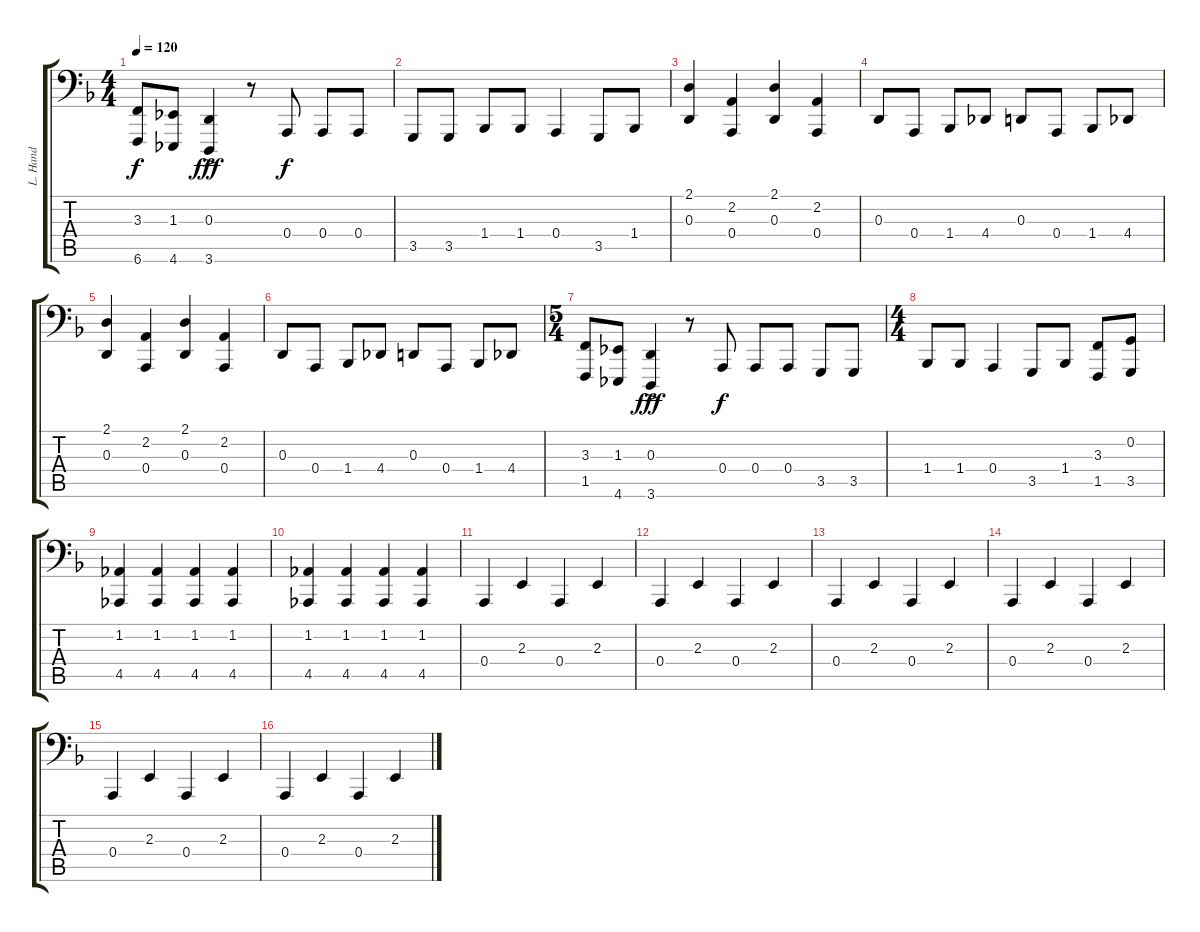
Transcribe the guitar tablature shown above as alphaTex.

\track ("L. Hand" "L. Hand") {instrument acousticgrandpiano}
\staff {score tabs}
\tuning (C3 G2 D2 A1 E1 B0) {hide}
\ts (4 4)
\tempo 120
\clef f4
\ks f
(3.3 6.6).8{dy f volume 16} (1.3 4.6).8 (0.3{ac} 3.6{ac}).4{dy fff} r.8 0.4.8{dy f volume 13} 0.4.8 0.4.8 |
3.5.8 3.5.8 1.4.8 1.4.8 0.4.4 3.5.8 1.4.8 |
(2.1 0.3).4{volume 15} (2.2 0.4).4 (2.1 0.3).4 (2.2 0.4).4 |
0.3.8{volume 16} 0.4.8 1.4.8 4.4.8 0.3.8 0.4.8 1.4.8 4.4.8 |
(2.1 0.3).4{volume 15} (2.2 0.4).4 (2.1 0.3).4 (2.2 0.4).4 |
0.3.8{volume 16} 0.4.8 1.4.8 4.4.8 0.3.8 0.4.8 1.4.8 4.4.8 |
\ts (5 4)
(3.3 1.5).8 (1.3 4.6).8 (0.3{ac} 3.6{ac}).4{dy fff} r.8 0.4.8{dy f volume 13} 0.4.8 0.4.8 3.5.8 3.5.8 |
\ts (4 4)
1.4.8 1.4.8 0.4.4 3.5.8 1.4.8 (3.3 1.5).8{volume 16} (0.2 3.5).8 |
(1.2 4.5).4 (1.2 4.5).4{volume 13} (1.2 4.5).4 (1.2 4.5).4 |
(1.2 4.5).4 (1.2 4.5).4 (1.2 4.5).4 (1.2 4.5).4 |
0.4.4 2.3.4 0.4.4 2.3.4 |
0.4.4 2.3.4 0.4.4 2.3.4 |
0.4.4 2.3.4 0.4.4 2.3.4 |
0.4.4 2.3.4 0.4.4 2.3.4 |
0.4.4 2.3.4 0.4.4 2.3.4 |
0.4.4 2.3.4 0.4.4 2.3.4
